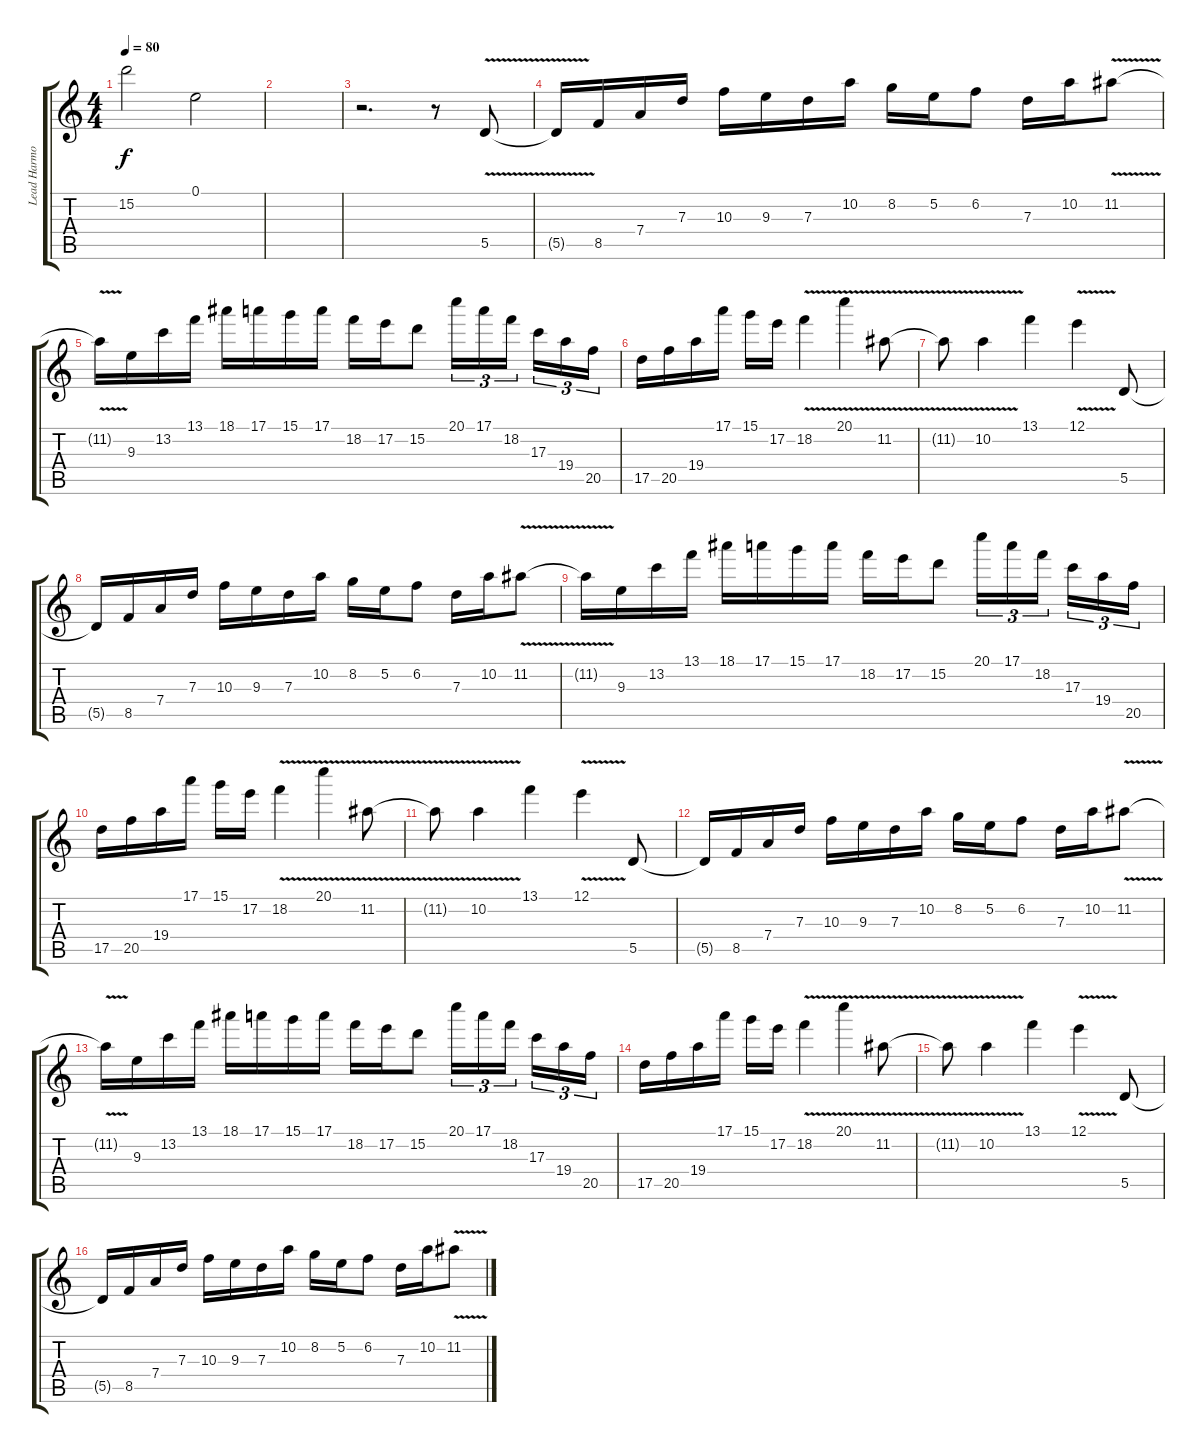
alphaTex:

\track ("Lead Harmony" "Lead Harmo") {instrument overdrivenguitar}
\staff {score tabs}
\tuning (E4 B3 G3 D3 A2 D2) {hide}
\ts (4 4)
\tempo 80
\clef g2
\ks c
15.2{t}.2{dy f volume 10} 0.1.2{volume 3} |
|
r.2{d volume 14} r.8 5.5{v}.8 |
5.5{t}.16 8.5.16 7.4.16 7.3.16 10.3.16 9.3.16 7.3.16 10.2.16 8.2.16 5.2.16 6.2.8 7.3.16 10.2.16 11.2{v}.8 |
11.2{t}.16 9.3.16 13.2.16 13.1.16 18.1.16 17.1.16 15.1.16 17.1.16 18.2.16 17.2.16 15.2.8 20.1.16{tu (3 2)} 17.1.16{tu (3 2)} 18.2.16{tu (3 2) beam splitsecondary} 17.3.16{tu (3 2)} 19.4.16{tu (3 2)} 20.5.16{tu (3 2)} |
17.5.16 20.5.16 19.4.16 17.1.16 15.1.16 17.2.16 18.2{v}.4 20.1{v}.4 11.2{v}.8 |
11.2{t}.8 10.2{v}.4 13.1.4 12.1{v}.4 5.5.8 |
5.5{t}.16 8.5.16 7.4.16 7.3.16 10.3.16 9.3.16 7.3.16 10.2.16 8.2.16 5.2.16 6.2.8 7.3.16 10.2.16 11.2{v}.8 |
11.2{t}.16 9.3.16 13.2.16 13.1.16 18.1.16 17.1.16 15.1.16 17.1.16 18.2.16 17.2.16 15.2.8 20.1.16{tu (3 2)} 17.1.16{tu (3 2)} 18.2.16{tu (3 2) beam splitsecondary} 17.3.16{tu (3 2)} 19.4.16{tu (3 2)} 20.5.16{tu (3 2)} |
17.5.16 20.5.16 19.4.16 17.1.16 15.1.16 17.2.16 18.2{v}.4 20.1{v}.4 11.2{v}.8 |
11.2{t}.8 10.2{v}.4 13.1.4 12.1{v}.4 5.5.8 |
5.5{t}.16 8.5.16 7.4.16 7.3.16 10.3.16 9.3.16 7.3.16 10.2.16 8.2.16 5.2.16 6.2.8 7.3.16 10.2.16 11.2{v}.8 |
11.2{t}.16 9.3.16 13.2.16 13.1.16 18.1.16 17.1.16 15.1.16 17.1.16 18.2.16 17.2.16 15.2.8 20.1.16{tu (3 2)} 17.1.16{tu (3 2)} 18.2.16{tu (3 2) beam splitsecondary} 17.3.16{tu (3 2)} 19.4.16{tu (3 2)} 20.5.16{tu (3 2)} |
17.5.16 20.5.16 19.4.16 17.1.16 15.1.16 17.2.16 18.2{v}.4 20.1{v}.4 11.2{v}.8 |
11.2{t}.8 10.2{v}.4 13.1.4 12.1{v}.4 5.5.8 |
5.5{t}.16 8.5.16 7.4.16 7.3.16 10.3.16 9.3.16 7.3.16 10.2.16 8.2.16 5.2.16 6.2.8 7.3.16 10.2.16 11.2{v}.8
